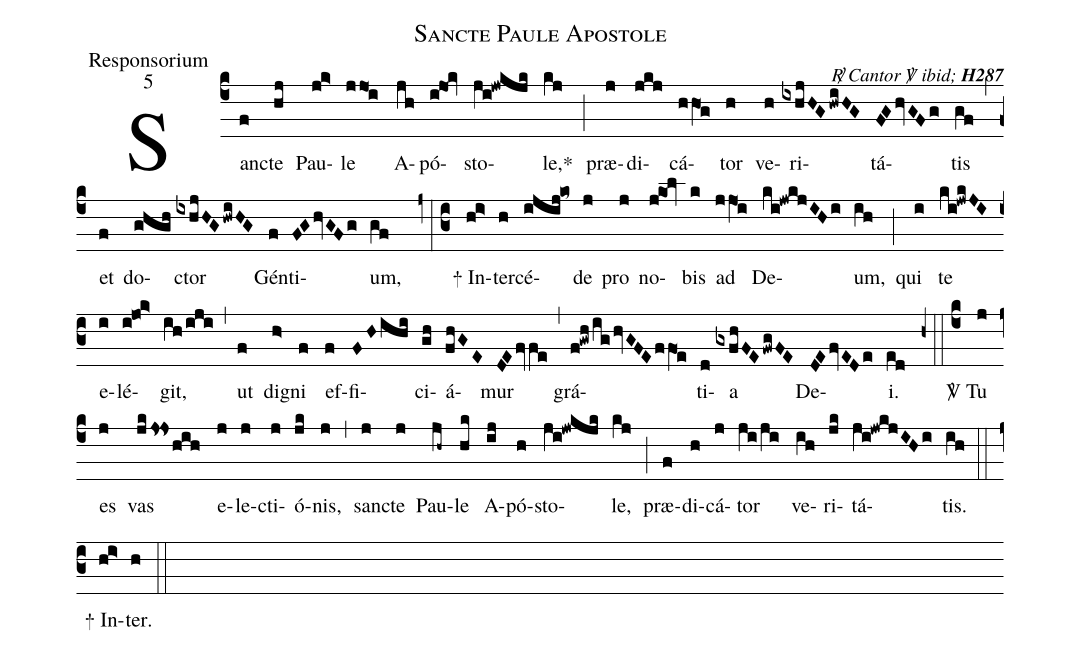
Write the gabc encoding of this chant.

name:Sancte Paule Apostole;
office-part:Responsorium;
mode:5;
commentary:{\itshape\mdseries \Rbar\ Cantor \Vbar\   ibid;\/}  {\bfseries H287};
%%
(c4) Sanc(f)te(hj) Pau(jk>)le(jJo1i) A(jh)pó(i!jo1!kv)sto(ji!jwkjk)le,<sp>*</sp>(kj) (;)
præ(j)di(jkj)cá(hhO1g)tor(h) ve(h)ri(ixhjHGhwiHG)tá(FGhvGFg)tis(gf) (,)
et(f) do(ghgh)ctor(ixhjHGhwiHG) Gén(f)ti(FGhvGFg)um,(gf) (z0:c3)
<sp>+</sp> In(hi>)ter(h)cé(ijij!ko~)de(j) pro(j) no(j!ko1!lv)bis(k) ad(jjO1i) De(ki!jwkjIHi)um,(ih) (;)
qui(i) te(ki!jwkJI) e(i)lé(i!jo0!k>)git,(ih/iji) (,)
ut(f) di(h>)gni(f) ef(f)fi(FHihi)ci(gh)á(fhGE)mur(DEfvfe) (,)
grá(f!gwh/ighvGFEffO1e)ti(d)a(gxfhFEfwgFE)
De(DEfvEDe)i.(ed) (z0::c4)
<sp>V/</sp> Tu(j) es(j) vas(jkJs!Jshih) e(j)le(j)cti(j)ó(jk)nis,(j) (,)
sanc(j)te(j) Pau(jh~)le(hk) A(ij)pó(h)sto(ji!jwkjk)le,(kj) (;)
præ(f)di(h)cá(j)tor(ji/ji) ve(ih)ri(jk)tá(ji!jwkjIHi)tis.(ih) (z0::c3)
<sp>+</sp> In(hi>)ter.(h) (::)
